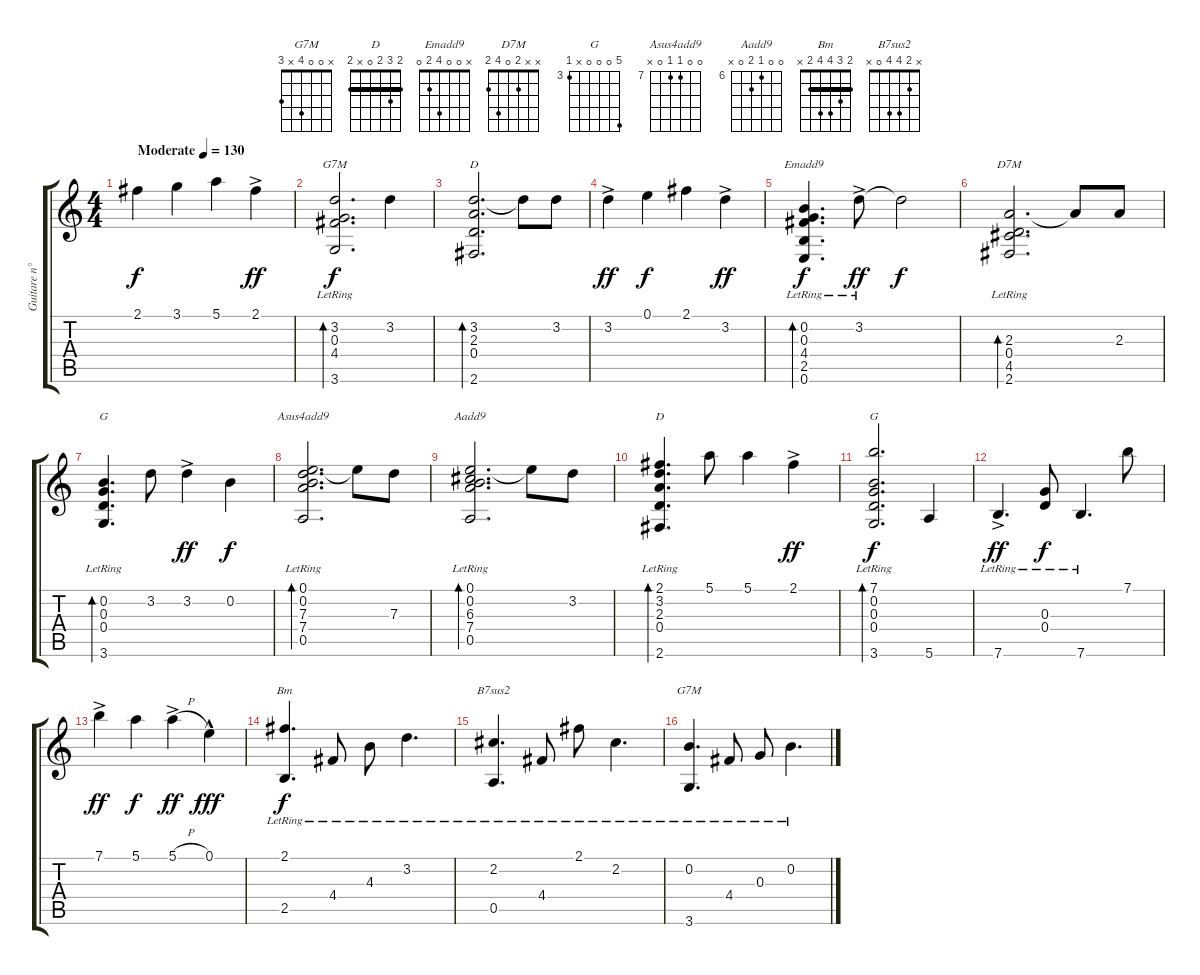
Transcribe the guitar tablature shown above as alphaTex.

\track ("Guitare n°1" "Guitare n°") {instrument acousticguitarsteel}
\staff {score tabs}
\tuning (E4 B3 G3 D3 A2 E2) {hide}
\chord ("G7M" x 3 0 4 x 3)
\chord ("D" x 3 2 0 x 2)
\chord ("Emadd9" x 0 0 4 2 0)
\chord ("D7M" x x 2 0 4 2)
\chord ("G" x 0 0 0 x 3)
\chord ("Asus4add9" 0 0 7 7 0 x) {firstfret 7}
\chord ("Aadd9" 0 0 6 7 0 x) {firstfret 6}
\chord ("D" 2 3 2 0 x 2) {barre 2}
\chord ("G" 7 0 0 0 x 3) {firstfret 3}
\chord ("Bm" 2 3 4 4 2 x) {barre 2}
\chord ("B7sus2" x 2 4 4 0 x)
\chord ("G7M" x 0 0 4 x 3)
\ts (4 4)
\tempo (130 "Moderate")
\clef g2
\ks c
2.1.4{dy f instrument acousticguitarsteel} 3.1.4 5.1.4 2.1{ac}.4{dy ff} |
(3.2 0.3 4.4 3.6{lr}).2{d bd 480 ch "G7M" dy f} 3.2.4 |
(3.2 2.3 0.4 2.6).2{d bd 480 ch "D"} 3.2{t}.8 3.2.8 |
3.2{ac}.4{dy ff} 0.1.4{dy f} 2.1.4 3.2{ac}.4{dy ff} |
(0.2 0.3 4.4 2.5 0.6{lr}).4{d bd 480 ch "Emadd9" dy f} 3.2{ac lr}.8{dy ff} 3.2{t}.2{dy f} |
(2.3 0.4 4.5 2.6{lr}).2{d bd 480 ch "D7M"} 2.3{t}.8 2.3.8 |
(0.2 0.3 0.4{lr} 3.6).4{d bd 480 ch "G"} 3.2.8 3.2{ac}.4{dy ff} 0.2.4{dy f} |
(0.1 0.2 7.3 7.4 0.5{lr}).2{d bd 480 ch "Asus4add9"} 0.1{t}.8 7.3.8 |
(0.1 0.2 6.3 7.4 0.5{lr}).2{d bd 480 ch "Aadd9"} 0.1{t}.8 3.2.8 |
(2.1 3.2 2.3 0.4 2.6{lr}).4{d bd 480 ch "D"} 5.1.8 5.1.4 2.1{ac}.4{dy ff} |
(7.1{lr} 0.2 0.3 0.4 3.6).2{d bd 480 ch "G" dy f} 5.6.4 |
7.6{ac lr}.4{d dy ff} (0.3 0.4{lr}).8{dy f} 7.6{lr}.4{d} 7.1.8 |
7.1{ac}.4{dy ff} 5.1.4{dy f} 5.1{h ac}.4{dy ff} 0.1{hac}.4{dy fff} |
(2.1{lr} 2.5{lr}).4{d ch "Bm" dy f} 4.4{lr}.8 4.3{lr}.8 3.2{lr}.4{d} |
(2.2{lr} 0.5{lr}).4{d ch "B7sus2"} 4.4{lr}.8 2.1{lr}.8 2.2{lr}.4{d} |
(0.2{lr} 3.6{lr}).4{d ch "G7M"} 4.4{lr}.8 0.3{lr}.8 0.2{lr}.4{d}
